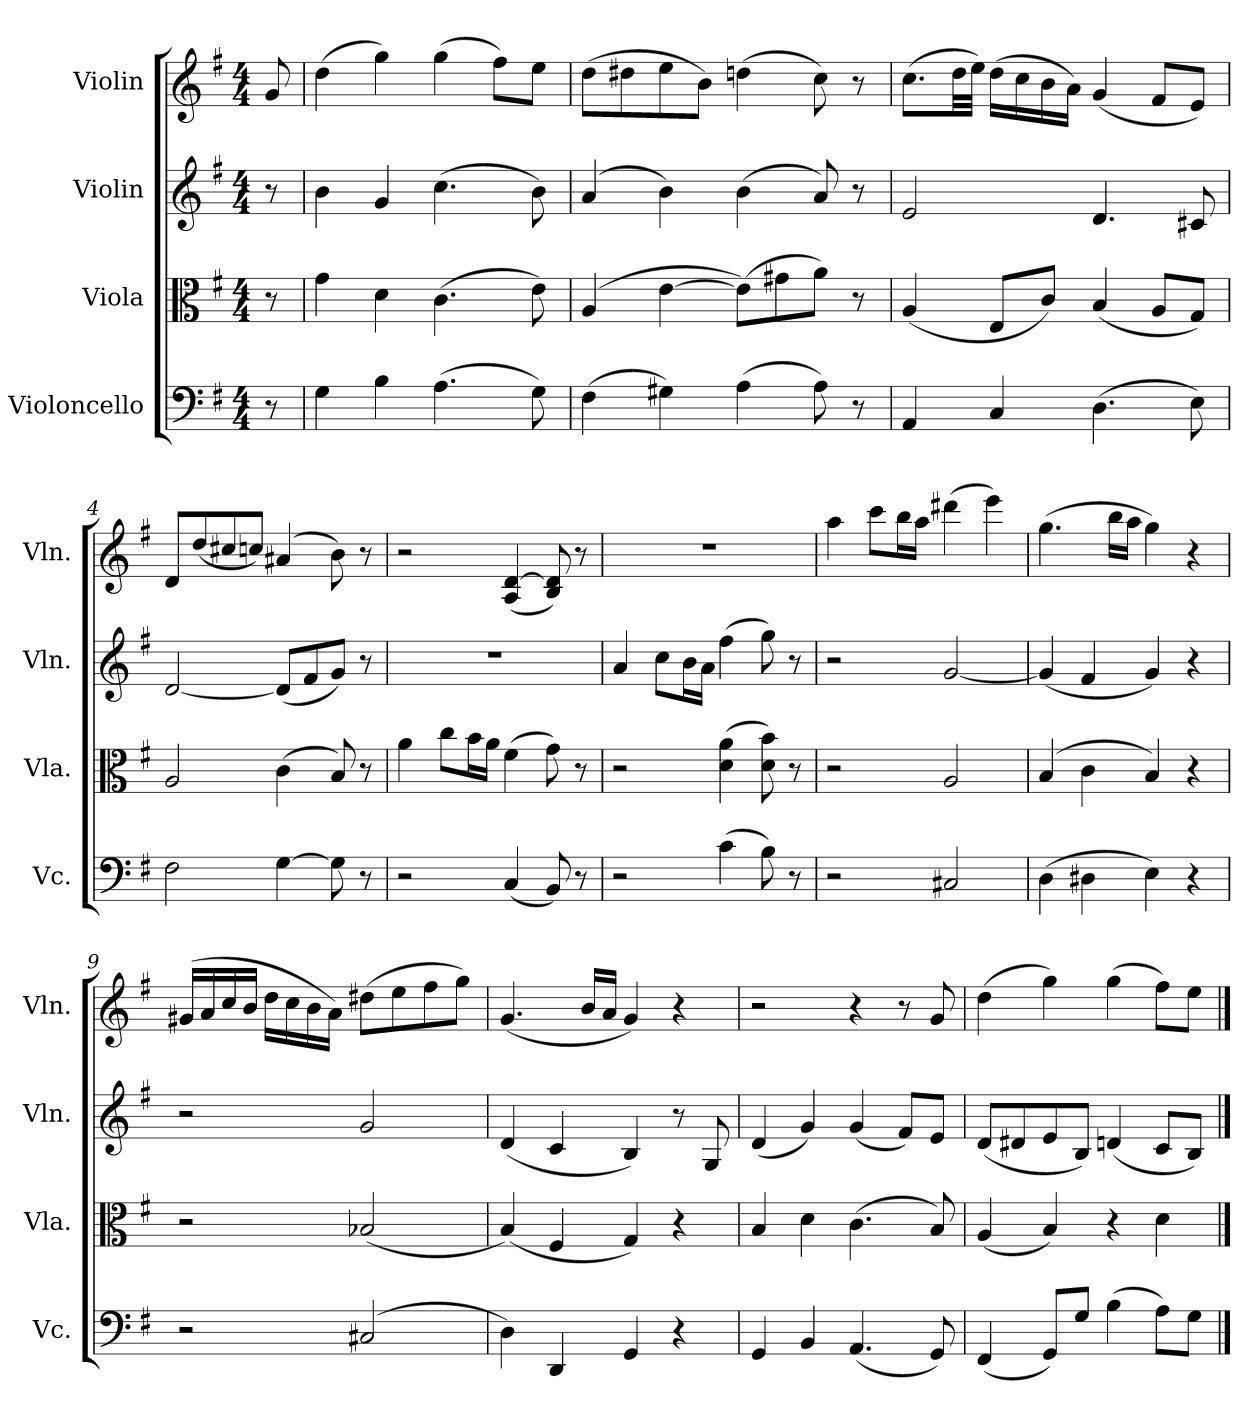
**kern	**kern	**kern	**kern
*part4	*part3	*part2	*part1
*staff4	*staff3	*staff2	*staff1
*I"Violoncello	*I"Viola	*I"Violin	*I"Violin
*I'Vc.	*I'Vla.	*I'Vln.	*I'Vln.
*clefF4	*clefC3	*clefG2	*clefG2
*k[f#]	*k[f#]	*k[f#]	*k[f#]
*M4/4	*M4/4	*M4/4	*M4/4
*MM100	*MM100	*MM100	*MM100
=	=	=	=
8r	8r	8r	8g/
=1	=1	=1	=1
4G\	4g\	4b\	(4dd\
4B\	4d\	4g/	4gg\)
(4.A\	(4.c\	(4.cc\	(4gg\
.	.	.	8ff#\L)
8G\)	8e\)	8b\)	8ee\J
=2	=2	=2	=2
(4F#\	(4A/	(4a/	(8dd\L
.	.	.	8dd#X\
4G#X\)	[4e\	4b\)	8ee\
.	.	.	8b\J)
(4A\	(8e\L])	(4b\	(4ddn\
.	8g#X\	.	.
8A\)	8a\J)	8a/)	8cc\)
8r	8r	8r	8r
=3	=3	=3	=3
4AA/	(4A/	2e/	(8.cc\L
.	.	.	32dd\LL
.	.	.	32ee\JJJ)
4C/	8E/L	.	(16dd\LL
.	.	.	16cc\
.	8c/J)	.	16b\
.	.	.	16a\JJ)
(4.D\	(4B/	4.d/	(4g/
.	8A/L	.	8f#/L
8E\)	8G/J)	8c#X/	8e/J)
!!LO:LB:g=z
=4	=4	=4	=4
2F#\	2A/	[2d/	8d/L
.	.	.	(8dd/
.	.	.	8cc#X/
.	.	.	8ccn/J)
[4G\	(4c\	(8d/L]	(4a#X/
.	.	8f#/	.
8G\]	8B/)	8g/J)	8b\)
8r	8r	8r	8r
=5	=5	=5	=5
2r	4a\	1r	2r
.	8cc\L	.	.
.	16b\L	.	.
.	16a\JJ	.	.
(4C/	(4f#\	.	(4A/ [4d/
8BB/)	8g\)	.	8B/ 8d/])
8r	8r	.	8r
=6	=6	=6	=6
2r	2r	4a/	1r
.	.	8cc\L	.
.	.	16b\L	.
.	.	16a\JJ	.
(4c\	(4d\ 4a\	(4ff#\	.
8B\)	8d\ 8b\)	8gg\)	.
8r	8r	8r	.
=7	=7	=7	=7
2r	2r	2r	4aa\
.	.	.	8ccc\L
.	.	.	16bb\L
.	.	.	16aa\JJ
2C#X/	2A/	[2g/	(4ddd#X\
.	.	.	4eee\)
!!LO:LB:g=z
=8	=8	=8	=8
(4D\	(4B/	(4g/]	(4.gg\
4D#X\	4c\	4f#/	.
.	.	.	16bb\LL
.	.	.	16aa\JJ
4E\)	4B/)	4g/)	4gg\)
4r	4r	4r	4r
=9	=9	=9	=9
2r	2r	2r	(16g#X/LL
.	.	.	16a/
.	.	.	16cc/
.	.	.	16b/JJ
.	.	.	16dd\LL
.	.	.	16cc\
.	.	.	16b\
.	.	.	16a\JJ)
(2C#X/	(2B-X/	2g/	(8dd#X\L
.	.	.	8ee\
.	.	.	8ff#\
.	.	.	8gg\J)
=10	=10	=10	=10
4D\)	(4B/)	(4d/	(4.g/
4DD/	4F#/	4c/	.
.	.	.	16b/LL
.	.	.	16a/JJ
4GG/	4G/)	4B/)	4g/)
4r	4r	8r	4r
.	.	8G/	.
=11	=11	=11	=11
4GG/	4B/	(4d/	2r
4BB/	4d\	4g/)	.
(4.AA/	(4.c\	(4g/	4r
.	.	8f#/L)	8r
8GG/)	8B/)	8e/J	8g/
=12	=12	=12	=12
(4FF#/	(4A/	(8d/L	(4dd\
.	.	8d#X/	.
8GG/L)	4B/)	8e/	4gg\)
8G/J	.	8B/J)	.
(4B\	4r	(4dn/	(4gg\
8A\L)	4d\	8c/L	8ff#\L)
8G\J	.	8B/J)	8ee\J
==	==	==	==
*-	*-	*-	*-
